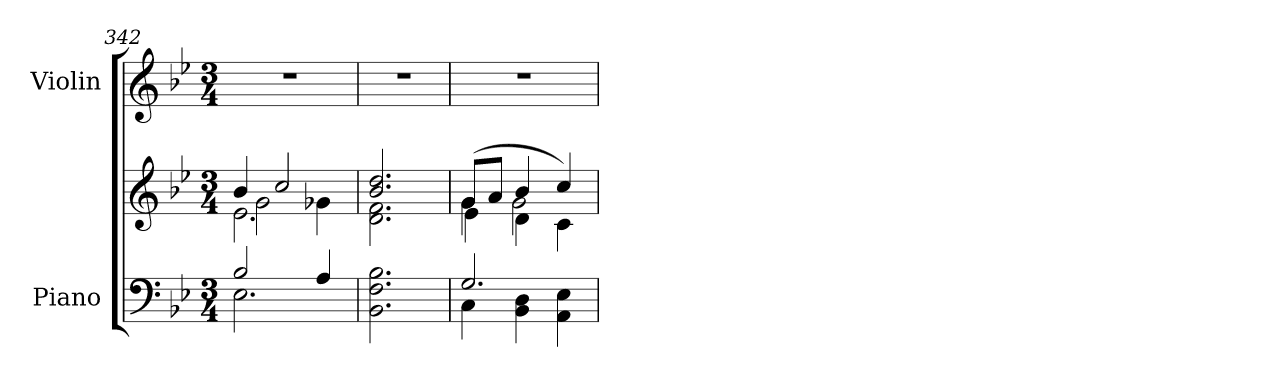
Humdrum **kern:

**kern	**kern	**kern
*part2	*part2	*part1
*staff3	*staff2	*staff1
*I"Piano	*	*I"Violin
*I'Pno.	*	*I'Vln.
*clefF4	*clefG2	*clefG2
*k[b-e-]	*k[b-e-]	*k[b-e-]
*M3/4	*M3/4	*M3/4
*MM75	*MM75	*MM75
=342	=342	=342
*^	*^	*
*	*	*	*^	*
2B-/	2.E-\	2.e-\	2g\	4b-/	2.r
.	.	.	.	2cc/	.
4A/	.	.	4g-X\	.	.
*v	*v	*	*	*	*
*	*	*v	*v	*
=343	=343	=343	=343
2.BB-\ 2.F\ 2.B-\	2.b-/ 2.dd/	2.d\ 2.f\	2.r
*	*v	*v	*
=344	=344	=344
*	*	*MM73
*^	*^	*
*	*	*	*^	*
2.G/	4C\	(8g/L	4g\	(4e-\	2.r
.	.	8a/J	.	.	.
.	4BB-\ 4D\	4b-/	4d\	2g\	.
.	4AA\ 4E-\)	4cc/)	(4c\	.	.
*v	*v	*	*	*	*
*	*v	*v	*v	*
=	=	=
*-	*-	*-
